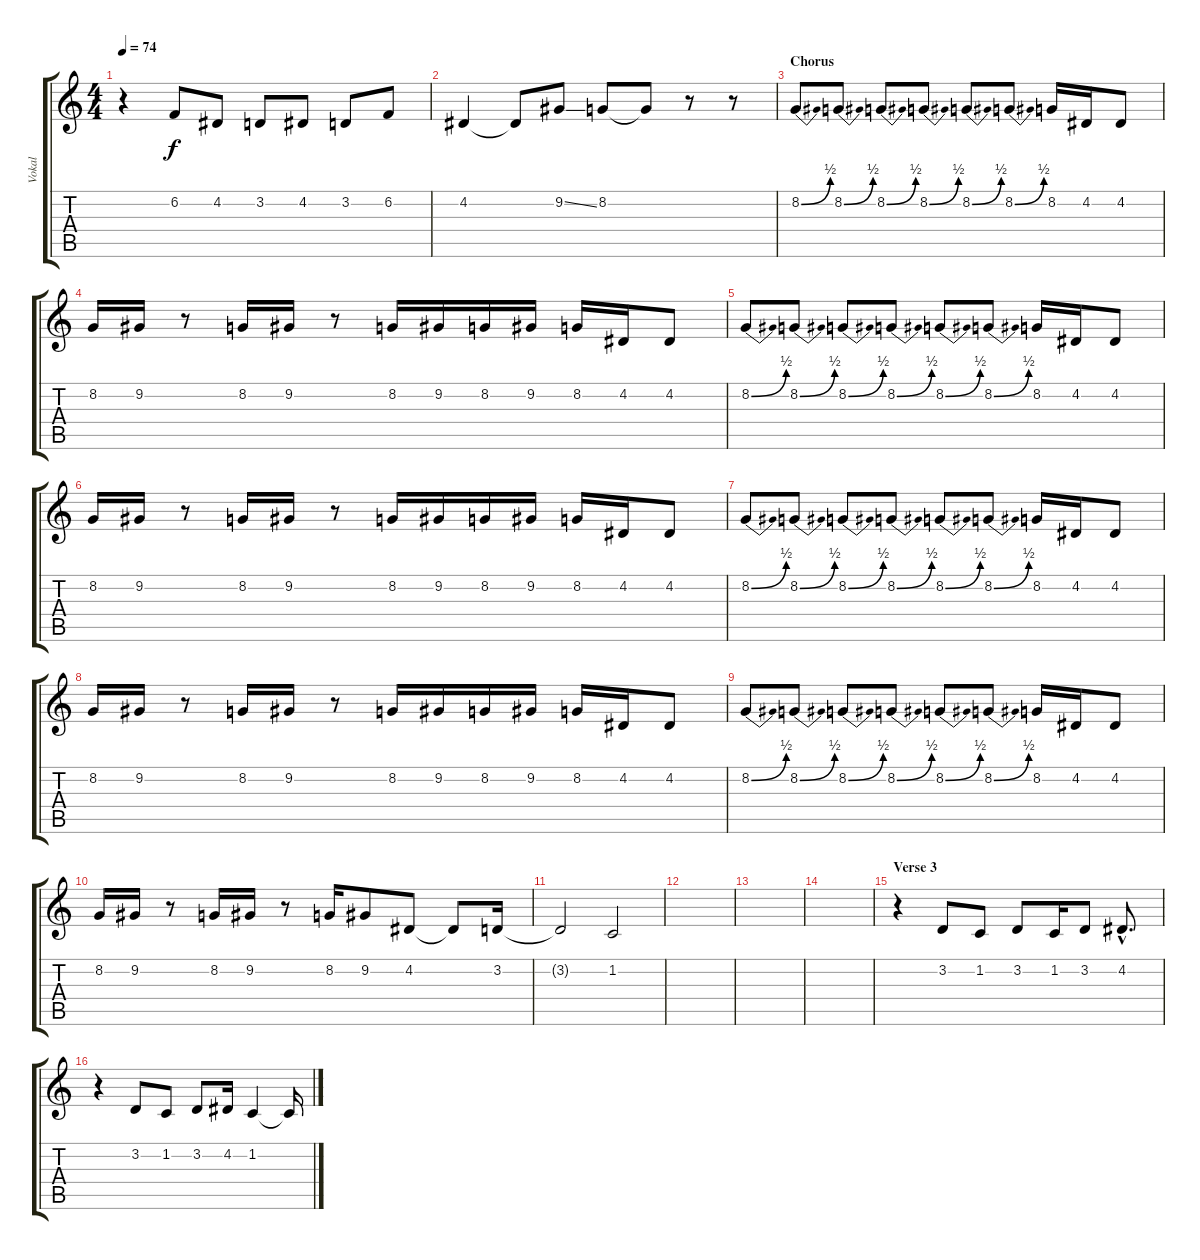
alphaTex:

\track ("Vokal" "Vokal") {instrument sopranosax}
\staff {score tabs}
\tuning (E4 B3 G3 D3 A2 E2) {hide}
\ts (4 4)
\tempo 74
\clef g2
\ks c
r.4{dy f} 6.2.8 4.2.8 3.2.8 4.2.8 3.2.8 6.2.8 |
4.2.4 4.2{t}.8 9.2{ss}.8 8.2.8 8.2{t}.8 r.8 r.8 |
\section ("" "Chorus")
8.2{be (bend 0 0 60 2)}.8 8.2{be (bend 0 0 60 2)}.8 8.2{be (bend 0 0 60 2)}.8 8.2{be (bend 0 0 60 2)}.8 8.2{be (bend 0 0 60 2)}.8 8.2{be (bend 0 0 60 2)}.8 8.2.16 4.2.16 4.2.8 |
8.2.16 9.2.16 r.8 8.2.16 9.2.16 r.8 8.2.16 9.2.16 8.2.16 9.2.16 8.2.16 4.2.16 4.2.8 |
8.2{be (bend 0 0 60 2)}.8 8.2{be (bend 0 0 60 2)}.8 8.2{be (bend 0 0 60 2)}.8 8.2{be (bend 0 0 60 2)}.8 8.2{be (bend 0 0 60 2)}.8 8.2{be (bend 0 0 60 2)}.8 8.2.16 4.2.16 4.2.8 |
8.2.16 9.2.16 r.8 8.2.16 9.2.16 r.8 8.2.16 9.2.16 8.2.16 9.2.16 8.2.16 4.2.16 4.2.8 |
8.2{be (bend 0 0 60 2)}.8 8.2{be (bend 0 0 60 2)}.8 8.2{be (bend 0 0 60 2)}.8 8.2{be (bend 0 0 60 2)}.8 8.2{be (bend 0 0 60 2)}.8 8.2{be (bend 0 0 60 2)}.8 8.2.16 4.2.16 4.2.8 |
8.2.16 9.2.16 r.8 8.2.16 9.2.16 r.8 8.2.16 9.2.16 8.2.16 9.2.16 8.2.16 4.2.16 4.2.8 |
8.2{be (bend 0 0 60 2)}.8 8.2{be (bend 0 0 60 2)}.8 8.2{be (bend 0 0 60 2)}.8 8.2{be (bend 0 0 60 2)}.8 8.2{be (bend 0 0 60 2)}.8 8.2{be (bend 0 0 60 2)}.8 8.2.16 4.2.16 4.2.8 |
8.2.16 9.2.16 r.8 8.2.16 9.2.16 r.8 8.2.16 9.2.8 4.2.8 4.2{t}.8 3.2.16 |
3.2{t}.2 1.2.2{volume 5} |
|
|
|
\section ("" "Verse 3")
r.4 3.2.8 1.2.8 3.2.8 1.2.16 3.2.8 4.2{hac}.8{d} |
r.4 3.2.8 1.2.8 3.2.8 4.2.16 1.2.4 1.2{t}.16
